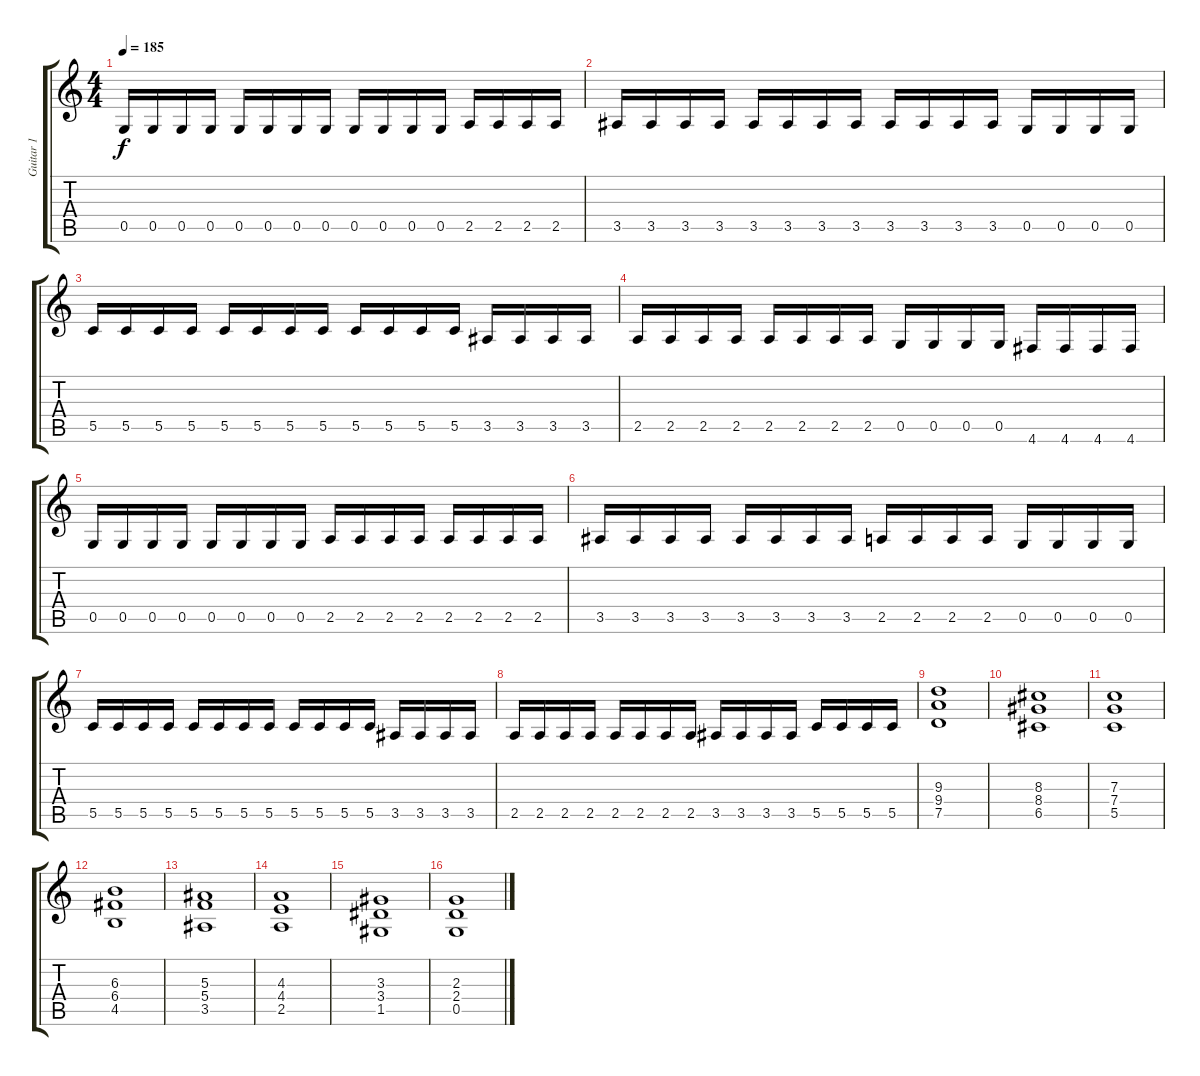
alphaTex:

\track ("Guitar 1" "Guitar 1") {instrument distortionguitar}
\staff {score tabs}
\tuning (D4 A3 F3 C3 G2 D2) {hide}
\ts (4 4)
\tempo 185
\clef g2
\ks c
0.5.16{dy f} 0.5.16 0.5.16 0.5.16 0.5.16 0.5.16 0.5.16 0.5.16 0.5.16 0.5.16 0.5.16 0.5.16 2.5.16 2.5.16 2.5.16 2.5.16 |
3.5.16 3.5.16 3.5.16 3.5.16 3.5.16 3.5.16 3.5.16 3.5.16 3.5.16 3.5.16 3.5.16 3.5.16 0.5.16 0.5.16 0.5.16 0.5.16 |
5.5.16 5.5.16 5.5.16 5.5.16 5.5.16 5.5.16 5.5.16 5.5.16 5.5.16 5.5.16 5.5.16 5.5.16 3.5.16 3.5.16 3.5.16 3.5.16 |
2.5.16 2.5.16 2.5.16 2.5.16 2.5.16 2.5.16 2.5.16 2.5.16 0.5.16 0.5.16 0.5.16 0.5.16 4.6.16 4.6.16 4.6.16 4.6.16 |
0.5.16 0.5.16 0.5.16 0.5.16 0.5.16 0.5.16 0.5.16 0.5.16 2.5.16 2.5.16 2.5.16 2.5.16 2.5.16 2.5.16 2.5.16 2.5.16 |
3.5.16 3.5.16 3.5.16 3.5.16 3.5.16 3.5.16 3.5.16 3.5.16 2.5.16 2.5.16 2.5.16 2.5.16 0.5.16 0.5.16 0.5.16 0.5.16 |
5.5.16 5.5.16 5.5.16 5.5.16 5.5.16 5.5.16 5.5.16 5.5.16 5.5.16 5.5.16 5.5.16 5.5.16 3.5.16 3.5.16 3.5.16 3.5.16 |
2.5.16 2.5.16 2.5.16 2.5.16 2.5.16 2.5.16 2.5.16 2.5.16 3.5.16 3.5.16 3.5.16 3.5.16 5.5.16 5.5.16 5.5.16 5.5.16 |
(9.3 9.4 7.5).1 |
(8.3 8.4 6.5).1 |
(7.3 7.4 5.5).1 |
(6.3 6.4 4.5).1 |
(5.3 5.4 3.5).1 |
(4.3 4.4 2.5).1 |
(3.3 3.4 1.5).1 |
(2.3 2.4 0.5).1
